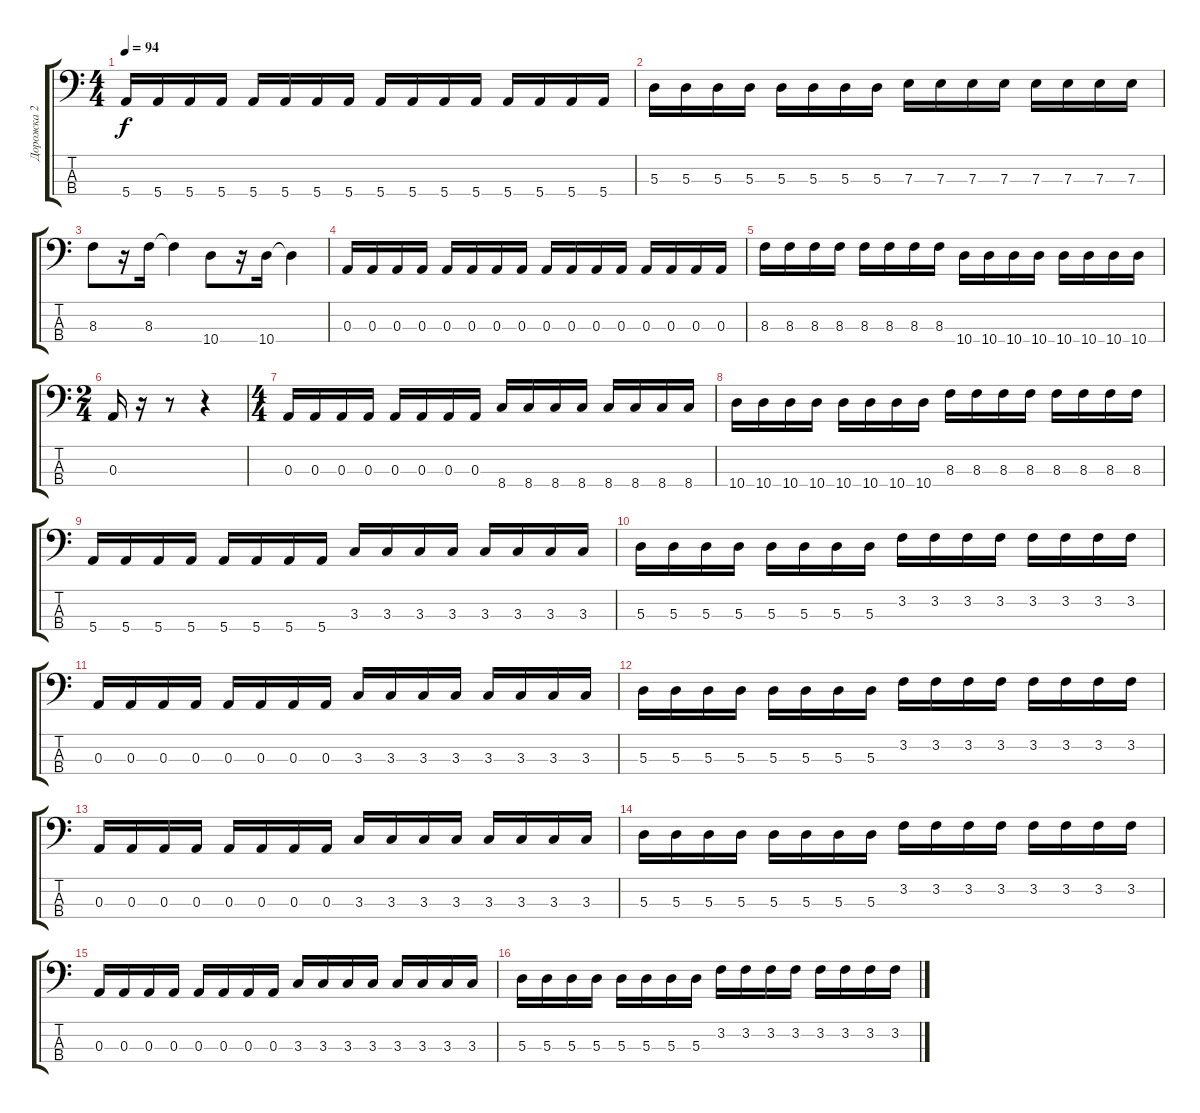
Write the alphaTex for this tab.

\track ("Дорожка 2" "Дорожка 2") {instrument electricbassfinger}
\staff {score tabs}
\tuning (G2 D2 A1 E1) {hide}
\ts (4 4)
\tempo 94
\clef f4
\ks c
5.4.16{dy f} 5.4.16 5.4.16 5.4.16 5.4.16 5.4.16 5.4.16 5.4.16 5.4.16 5.4.16 5.4.16 5.4.16 5.4.16 5.4.16 5.4.16 5.4.16 |
5.3.16 5.3.16 5.3.16 5.3.16 5.3.16 5.3.16 5.3.16 5.3.16 7.3.16 7.3.16 7.3.16 7.3.16 7.3.16 7.3.16 7.3.16 7.3.16 |
8.3.8 r.16 8.3.16 8.3{t}.4 10.4.8 r.16 10.4.16 10.4{t}.4 |
0.3.16 0.3.16 0.3.16 0.3.16 0.3.16 0.3.16 0.3.16 0.3.16 0.3.16 0.3.16 0.3.16 0.3.16 0.3.16 0.3.16 0.3.16 0.3.16 |
8.3.16 8.3.16 8.3.16 8.3.16 8.3.16 8.3.16 8.3.16 8.3.16 10.4.16 10.4.16 10.4.16 10.4.16 10.4.16 10.4.16 10.4.16 10.4.16 |
\ts (2 4)
0.3.16 r.16 r.8 r.4 |
\ts (4 4)
0.3.16 0.3.16 0.3.16 0.3.16 0.3.16 0.3.16 0.3.16 0.3.16 8.4.16 8.4.16 8.4.16 8.4.16 8.4.16 8.4.16 8.4.16 8.4.16 |
10.4.16 10.4.16 10.4.16 10.4.16 10.4.16 10.4.16 10.4.16 10.4.16 8.3.16 8.3.16 8.3.16 8.3.16 8.3.16 8.3.16 8.3.16 8.3.16 |
5.4.16 5.4.16 5.4.16 5.4.16 5.4.16 5.4.16 5.4.16 5.4.16 3.3.16 3.3.16 3.3.16 3.3.16 3.3.16 3.3.16 3.3.16 3.3.16 |
5.3.16 5.3.16 5.3.16 5.3.16 5.3.16 5.3.16 5.3.16 5.3.16 3.2.16 3.2.16 3.2.16 3.2.16 3.2.16 3.2.16 3.2.16 3.2.16 |
0.3.16 0.3.16 0.3.16 0.3.16 0.3.16 0.3.16 0.3.16 0.3.16 3.3.16 3.3.16 3.3.16 3.3.16 3.3.16 3.3.16 3.3.16 3.3.16 |
5.3.16 5.3.16 5.3.16 5.3.16 5.3.16 5.3.16 5.3.16 5.3.16 3.2.16 3.2.16 3.2.16 3.2.16 3.2.16 3.2.16 3.2.16 3.2.16 |
0.3.16 0.3.16 0.3.16 0.3.16 0.3.16 0.3.16 0.3.16 0.3.16 3.3.16 3.3.16 3.3.16 3.3.16 3.3.16 3.3.16 3.3.16 3.3.16 |
5.3.16 5.3.16 5.3.16 5.3.16 5.3.16 5.3.16 5.3.16 5.3.16 3.2.16 3.2.16 3.2.16 3.2.16 3.2.16 3.2.16 3.2.16 3.2.16 |
0.3.16 0.3.16 0.3.16 0.3.16 0.3.16 0.3.16 0.3.16 0.3.16 3.3.16 3.3.16 3.3.16 3.3.16 3.3.16 3.3.16 3.3.16 3.3.16 |
5.3.16 5.3.16 5.3.16 5.3.16 5.3.16 5.3.16 5.3.16 5.3.16 3.2.16 3.2.16 3.2.16 3.2.16 3.2.16 3.2.16 3.2.16 3.2.16
